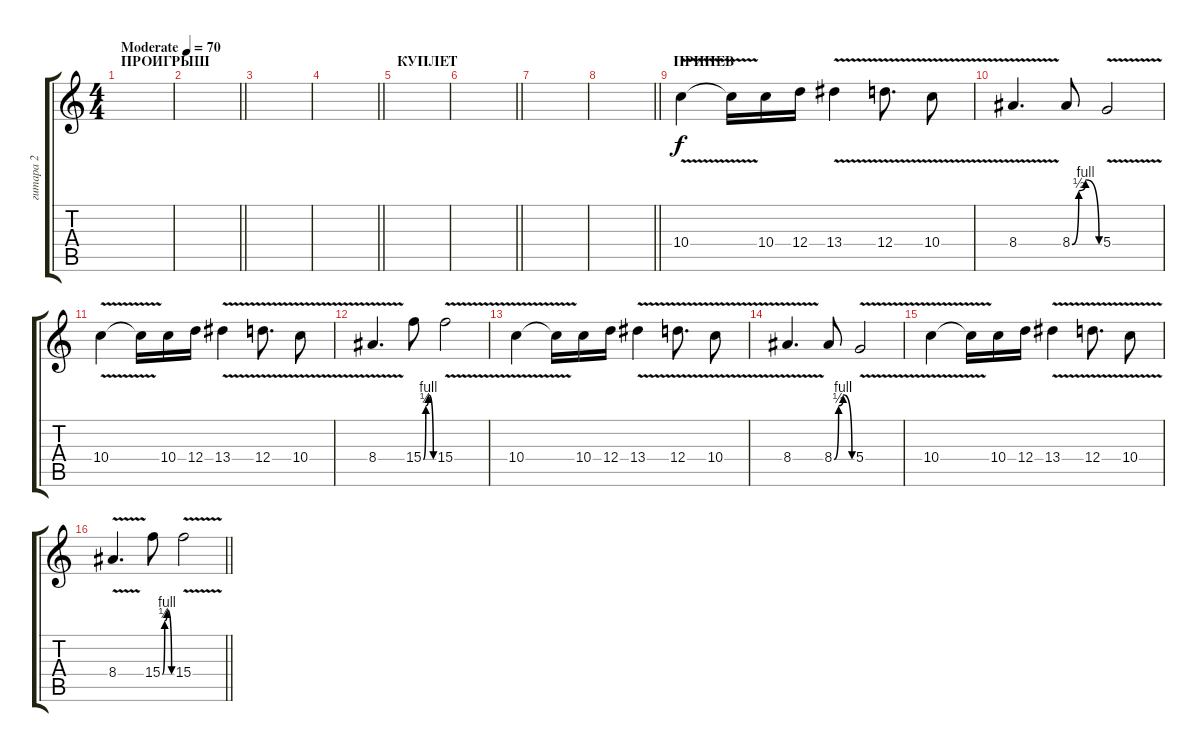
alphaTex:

\track ("гитара 2" "гитара 2") {instrument distortionguitar}
\staff {score tabs}
\tuning (E4 B3 G3 D3 A2 E2) {hide}
\ts (4 4)
\section ("" "ПРОИГРЫШ")
\tempo (70 "Moderate")
\clef g2
\ks c
|
\barLineRight lightlight
|
\section ("" "")
|
\barLineRight lightlight
|
\section ("" "КУПЛЕТ")
|
\barLineRight lightlight
|
|
\barLineRight lightlight
|
\section ("" "ПРИПЕВ")
10.4{v}.4 10.4{t}.16 10.4.16 12.4.16 13.4{v}.4 12.4{v}.8{d} 10.4{v}.8 |
8.4{v}.4{d} 8.4{be (custom 0 0 15 2 30 4 60 0)}.8 5.4{v}.2 |
10.4{v}.4 10.4{t}.16 10.4.16 12.4.16 13.4{v}.4 12.4{v}.8{d} 10.4{v}.8 |
8.4{v}.4{d} 15.4{be (custom 0 0 15 2 30 4 60 0)}.8 15.4{v}.2 |
10.4{v}.4 10.4{t}.16 10.4.16 12.4.16 13.4{v}.4 12.4{v}.8{d} 10.4{v}.8 |
8.4{v}.4{d} 8.4{be (custom 0 0 15 2 30 4 60 0)}.8 5.4{v}.2 |
10.4{v}.4 10.4{t}.16 10.4.16 12.4.16 13.4{v}.4 12.4{v}.8{d} 10.4{v}.8 |
\barLineRight lightlight
8.4{v}.4{d} 15.4{be (custom 0 0 15 2 30 4 60 0)}.8 15.4{v}.2
